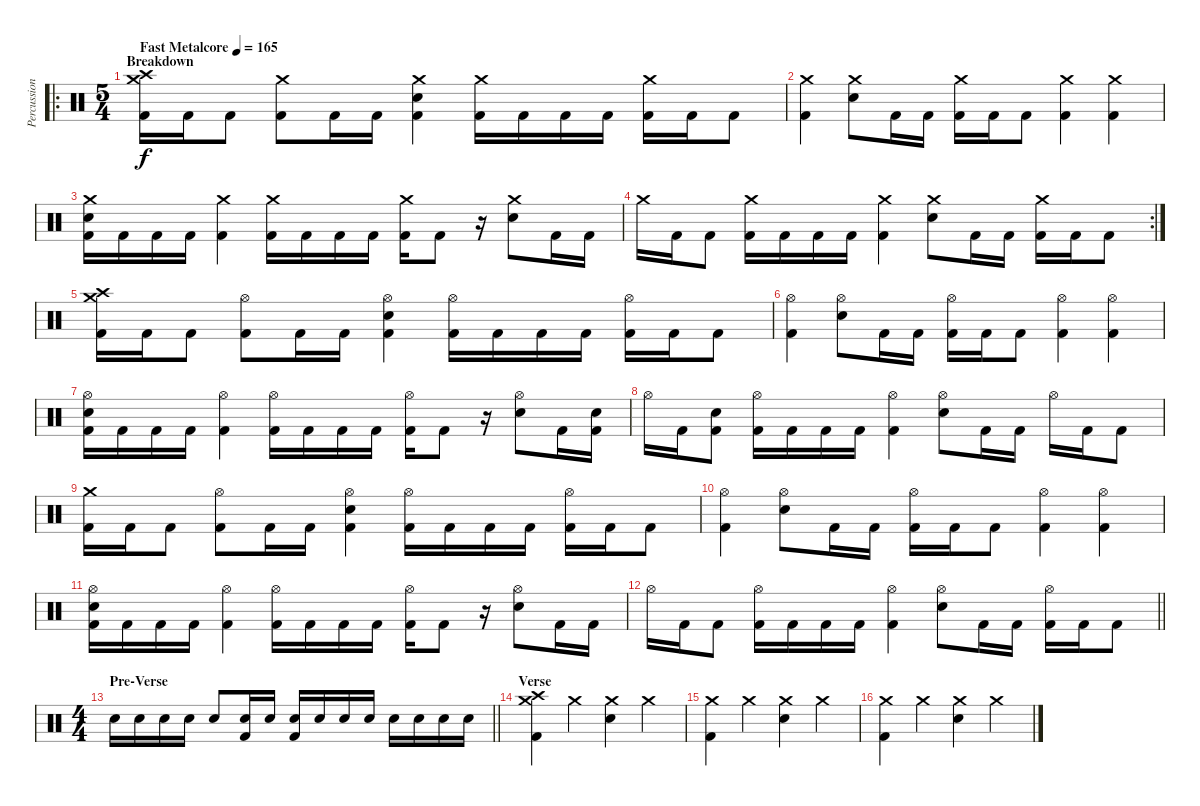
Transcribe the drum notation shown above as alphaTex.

\track ("Percussion" "Percussion") {instrument percussion}
\staff {score}
\articulation defaults
\ro
\ts (5 4)
\section ("" "Breakdown")
\tempo (165 "Fast Metalcore")
\clef neutral
\ks c
("Crash medium (hit)" "Crash high (hit)" "Kick (hit) 2").16{dy f} "Kick (hit) 2".16 "Kick (hit) 2".8 ("Crash medium (hit)" "Kick (hit) 2").8 "Kick (hit) 2".16 "Kick (hit) 2".16 ("Crash medium (hit)" "Electric Snare (hit)" "Kick (hit) 2").4 ("Crash medium (hit)" "Kick (hit) 2").16 "Kick (hit) 2".16 "Kick (hit) 2".16 "Kick (hit) 2".16 ("Crash medium (hit)" "Kick (hit) 2").16 "Kick (hit) 2".16 "Kick (hit) 2".8 |
("Crash medium (hit)" "Kick (hit) 2").4 ("Crash medium (hit)" "Electric Snare (hit)").8 "Kick (hit) 2".16 "Kick (hit) 2".16 ("Crash medium (hit)" "Kick (hit) 2").16 "Kick (hit) 2".16 "Kick (hit) 2".8 ("Crash medium (hit)" "Kick (hit) 2").4 ("Crash medium (hit)" "Kick (hit) 2").4 |
("Crash medium (hit)" "Electric Snare (hit)" "Kick (hit) 2").16 "Kick (hit) 2".16 "Kick (hit) 2".16 "Kick (hit) 2".16 ("Crash medium (hit)" "Kick (hit) 2").4 ("Crash medium (hit)" "Kick (hit) 2").16 "Kick (hit) 2".16 "Kick (hit) 2".16 "Kick (hit) 2".16 ("Crash medium (hit)" "Kick (hit) 2").16 "Kick (hit) 2".8 r.16 ("Crash medium (hit)" "Electric Snare (hit)").8 "Kick (hit) 2".16 "Kick (hit) 2".16 |
\rc 2 "Crash medium (hit)".16 "Kick (hit) 2".16 "Kick (hit) 2".8
("Crash medium (hit)" "Kick (hit) 2").16 "Kick (hit) 2".16 "Kick (hit) 2".16 "Kick (hit) 2".16 ("Crash medium (hit)" "Kick (hit) 2").4 ("Crash medium (hit)" "Electric Snare (hit)").8 "Kick (hit) 2".16 "Kick (hit) 2".16 ("Crash medium (hit)" "Kick (hit) 2").16 "Kick (hit) 2".16 "Kick (hit) 2".8 |
("Crash medium (hit)" "Crash high (hit)" "Kick (hit) 2").16 "Kick (hit) 2".16 "Kick (hit) 2".8 ("Hi-Hat (open)" "Kick (hit) 2").8 "Kick (hit) 2".16 "Kick (hit) 2".16 ("Hi-Hat (open)" "Electric Snare (hit)" "Kick (hit) 2").4 ("Hi-Hat (open)" "Kick (hit) 2").16 "Kick (hit) 2".16 "Kick (hit) 2".16 "Kick (hit) 2".16 ("Hi-Hat (open)" "Kick (hit) 2").16 "Kick (hit) 2".16 "Kick (hit) 2".8 |
("Hi-Hat (open)" "Kick (hit) 2").4 ("Hi-Hat (open)" "Electric Snare (hit)").8 "Kick (hit) 2".16 "Kick (hit) 2".16 ("Hi-Hat (open)" "Kick (hit) 2").16 "Kick (hit) 2".16 "Kick (hit) 2".8 ("Hi-Hat (open)" "Kick (hit) 2").4 ("Hi-Hat (open)" "Kick (hit) 2").4 |
("Hi-Hat (open)" "Electric Snare (hit)" "Kick (hit) 2").16 "Kick (hit) 2".16 "Kick (hit) 2".16 "Kick (hit) 2".16 ("Hi-Hat (open)" "Kick (hit) 2").4 ("Hi-Hat (open)" "Kick (hit) 2").16 "Kick (hit) 2".16 "Kick (hit) 2".16 "Kick (hit) 2".16 ("Hi-Hat (open)" "Kick (hit) 2").16 "Kick (hit) 2".8 r.16 ("Hi-Hat (open)" "Electric Snare (hit)").8 "Kick (hit) 2".16 ("Electric Snare (hit)" "Kick (hit) 2").16 |
"Hi-Hat (open)".16 "Kick (hit) 2".16 ("Electric Snare (hit)" "Kick (hit) 2").8 ("Hi-Hat (open)" "Kick (hit) 2").16 "Kick (hit) 2".16 "Kick (hit) 2".16 "Kick (hit) 2".16 ("Hi-Hat (open)" "Kick (hit) 2").4 ("Hi-Hat (open)" "Electric Snare (hit)").8 "Kick (hit) 2".16 "Kick (hit) 2".16 "Hi-Hat (open)".16 "Kick (hit) 2".16 "Kick (hit) 2".8 |
("Crash medium (hit)" "Kick (hit) 2").16 "Kick (hit) 2".16 "Kick (hit) 2".8 ("Hi-Hat (open)" "Kick (hit) 2").8 "Kick (hit) 2".16 "Kick (hit) 2".16 ("Hi-Hat (open)" "Electric Snare (hit)" "Kick (hit) 2").4 ("Hi-Hat (open)" "Kick (hit) 2").16 "Kick (hit) 2".16 "Kick (hit) 2".16 "Kick (hit) 2".16 ("Hi-Hat (open)" "Kick (hit) 2").16 "Kick (hit) 2".16 "Kick (hit) 2".8 |
("Hi-Hat (open)" "Kick (hit) 2").4 ("Hi-Hat (open)" "Electric Snare (hit)").8 "Kick (hit) 2".16 "Kick (hit) 2".16 ("Hi-Hat (open)" "Kick (hit) 2").16 "Kick (hit) 2".16 "Kick (hit) 2".8 ("Hi-Hat (open)" "Kick (hit) 2").4 ("Hi-Hat (open)" "Kick (hit) 2").4 |
("Hi-Hat (open)" "Electric Snare (hit)" "Kick (hit) 2").16 "Kick (hit) 2".16 "Kick (hit) 2".16 "Kick (hit) 2".16 ("Hi-Hat (open)" "Kick (hit) 2").4 ("Hi-Hat (open)" "Kick (hit) 2").16 "Kick (hit) 2".16 "Kick (hit) 2".16 "Kick (hit) 2".16 ("Hi-Hat (open)" "Kick (hit) 2").16 "Kick (hit) 2".8 r.16 ("Hi-Hat (open)" "Electric Snare (hit)").8 "Kick (hit) 2".16 "Kick (hit) 2".16 |
\barLineRight lightlight "Hi-Hat (open)".16 "Kick (hit) 2".16 "Kick (hit) 2".8
("Hi-Hat (open)" "Kick (hit) 2").16 "Kick (hit) 2".16 "Kick (hit) 2".16 "Kick (hit) 2".16 ("Hi-Hat (open)" "Kick (hit) 2").4 ("Hi-Hat (open)" "Electric Snare (hit)").8 "Kick (hit) 2".16 "Kick (hit) 2".16 ("Hi-Hat (open)" "Kick (hit) 2").16 "Kick (hit) 2".16 "Kick (hit) 2".8 |
\ts (4 4)
\section ("" "Pre-Verse")
\barLineRight lightlight "Electric Snare (hit)".16 "Electric Snare (hit)".16 "Electric Snare (hit)".16 "Electric Snare (hit)".16 "Electric Snare (hit)".8
("Electric Snare (hit)" "Kick (hit) 2").16 "Electric Snare (hit)".16 ("Electric Snare (hit)" "Kick (hit) 2").16 "Electric Snare (hit)".16 "Electric Snare (hit)".16 "Electric Snare (hit)".16 "Electric Snare (hit)".16 "Electric Snare (hit)".16 "Electric Snare (hit)".16 "Electric Snare (hit)".16 |
\section ("" "Verse")
("Crash medium (hit)" "Crash high (hit)" "Kick (hit) 2").4 "Crash medium (hit)".4 ("Crash medium (hit)" "Electric Snare (hit)").4 "Crash medium (hit)".4 |
("Crash medium (hit)" "Kick (hit) 2").4 "Crash medium (hit)".4 ("Crash medium (hit)" "Electric Snare (hit)").4 "Crash medium (hit)".4 |
("Crash medium (hit)" "Kick (hit) 2").4 "Crash medium (hit)".4 ("Crash medium (hit)" "Electric Snare (hit)").4 "Crash medium (hit)".4
